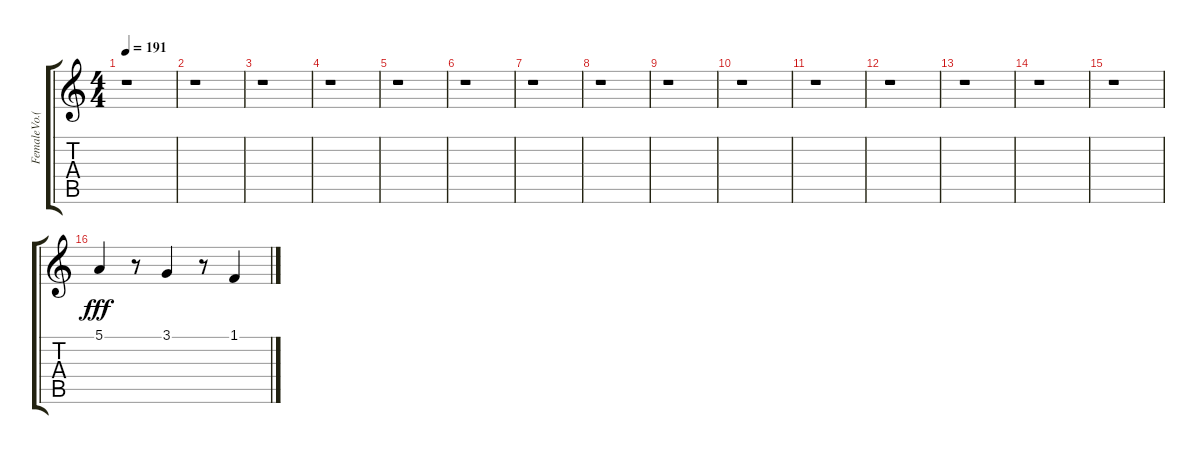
\track ("FemaleVo.(Lch.)" "FemaleVo.(") {instrument altosax}
\staff {score tabs}
\tuning (E4 B3 G3 D3 A2 E2) {hide}
\ts (4 4)
\tempo 191
\clef g2
\ks c
r.1{dy f} |
r.1 |
r.1 |
r.1 |
r.1 |
r.1 |
r.1 |
r.1 |
r.1 |
r.1 |
r.1 |
r.1 |
r.1 |
r.1 |
r.1 |
5.1.4{dy fff} r.8 3.1.4 r.8 1.1.4
